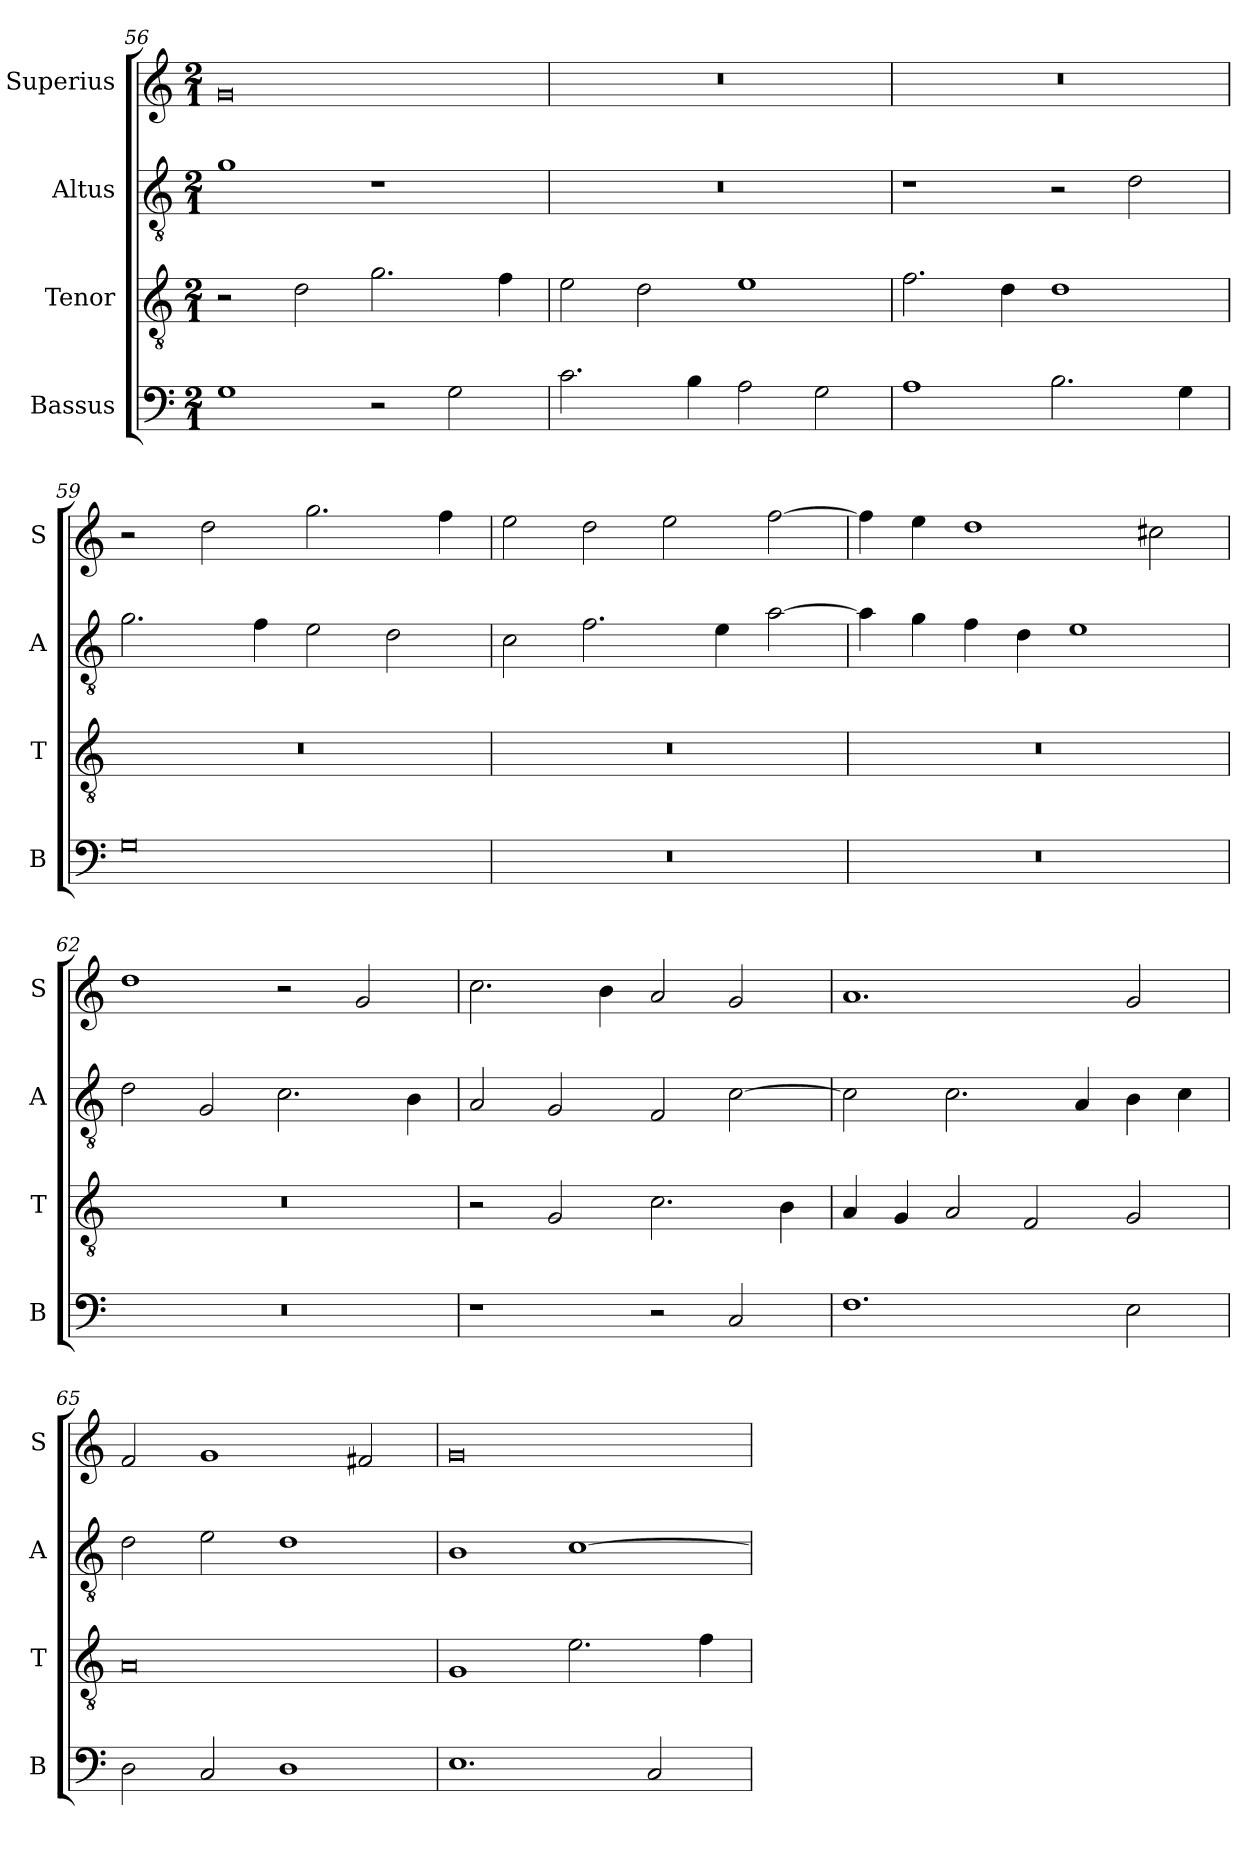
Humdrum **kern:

**kern	**kern	**kern	**kern
*part4	*part3	*part2	*part1
*staff4	*staff3	*staff2	*staff1
*I"Bassus	*I"Tenor	*I"Altus	*I"Superius
*I'B	*I'T	*I'A	*I'S
*clefF4	*clefGv2	*clefGv2	*clefG2
*k[]	*k[]	*k[]	*k[]
*M2/1	*M2/1	*M2/1	*M2/1
=56	=56	=56	=56
1G	2r	1g	0g
.	2d\	.	.
2r	2.g\	1r	.
2G\	.	.	.
.	4f\	.	.
=57	=57	=57	=57
2.c\	2e\	0r	0r
.	2d\	.	.
4B\	.	.	.
2A\	1e	.	.
2G\	.	.	.
=58	=58	=58	=58
1A	2.f\	1r	0r
.	4d\	.	.
2.B\	1d	2r	.
.	.	2d\	.
4G\	.	.	.
=59	=59	=59	=59
0G	0r	2.g\	2r
.	.	.	2dd\
.	.	4f\	.
.	.	2e\	2.gg\
.	.	2d\	.
.	.	.	4ff\
=60	=60	=60	=60
0r	0r	2c\	2ee\
.	.	2.f\	2dd\
.	.	.	2ee\
.	.	4e\	.
.	.	[2a\	[2ff\
=61	=61	=61	=61
0r	0r	4a\]	4ff\]
.	.	4g\	4ee\
.	.	4f\	1dd
.	.	4d\	.
.	.	1e	.
.	.	.	2cc#X\
=62	=62	=62	=62
0r	0r	2d\	1dd
.	.	2G/	.
.	.	2.c\	2r
.	.	.	2g/
.	.	4B\	.
=63	=63	=63	=63
1r	2r	2A/	2.cc\
.	2G/	2G/	.
.	.	.	4b\
2r	2.c\	2F/	2a/
2C/	.	[2c\	2g/
.	4B\	.	.
=64	=64	=64	=64
1.F	4A/	2c\]	1.a
.	4G/	.	.
.	2A/	2.c\	.
.	2F/	.	.
.	.	4A/	.
2E\	2G/	4B\	2g/
.	.	4c\	.
=65	=65	=65	=65
2D\	0A	2d\	2f/
2C/	.	2e\	1g
1D	.	1d	.
.	.	.	2f#X/
=66	=66	=66	=66
1.E	1G	1B	0g
.	2.e\	[1c	.
2C/	.	.	.
.	4f\	.	.
=	=	=	=
*-	*-	*-	*-
